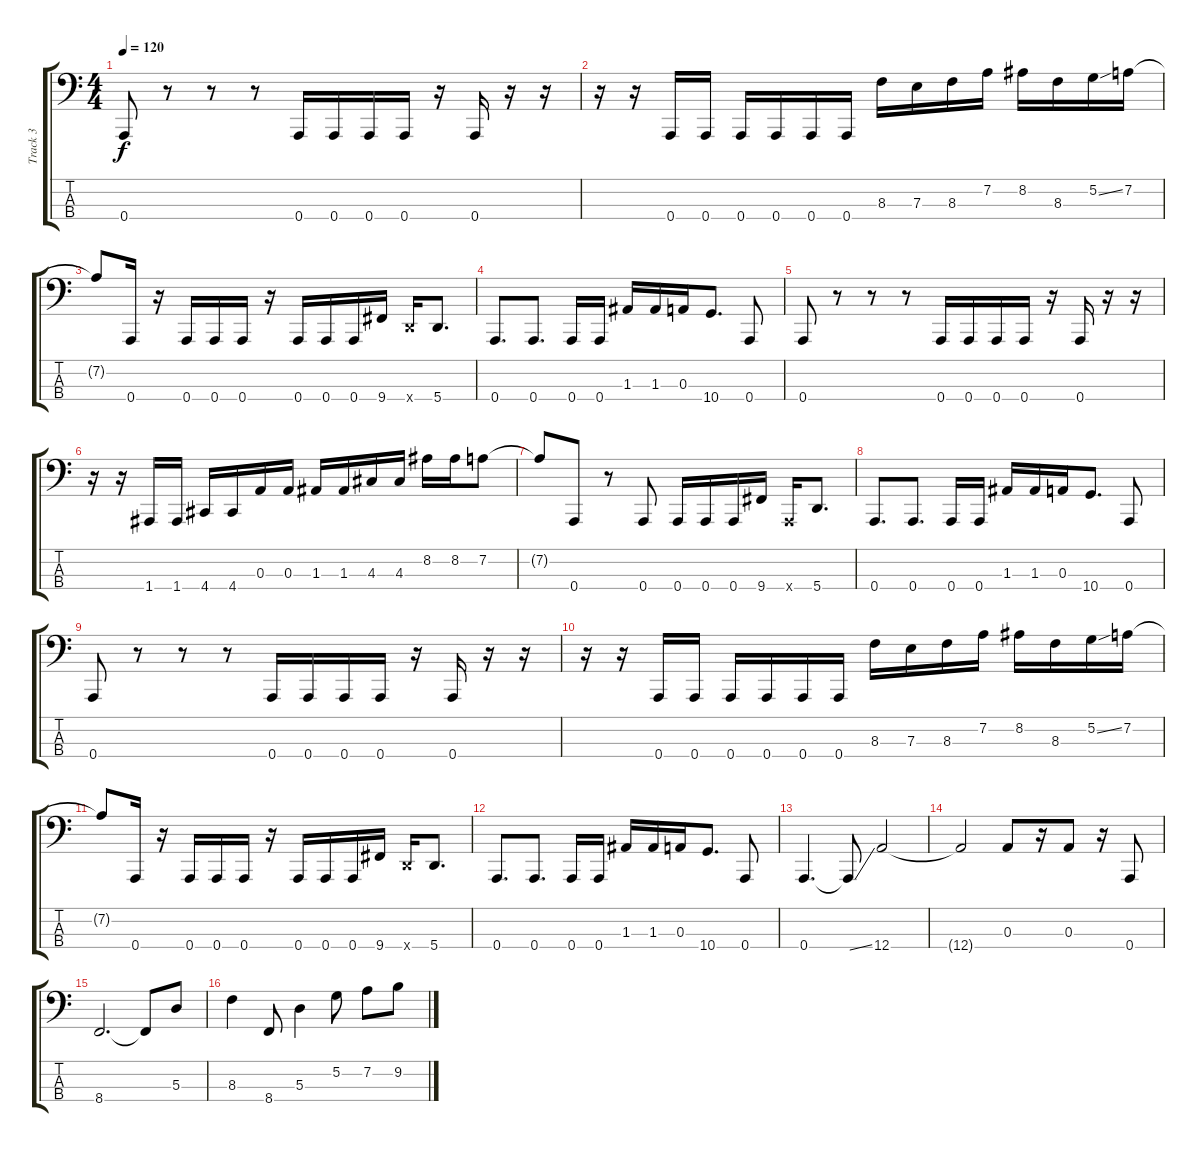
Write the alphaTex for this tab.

\track ("Track 3" "Track 3") {instrument electricbassfinger}
\staff {score tabs}
\tuning (G2 D2 A1 A0) {hide}
\ts (4 4)
\tempo 120
\clef f4
\ks c
0.4.8{dy f} r.8 r.8 r.8 0.4.16 0.4.16 0.4.16 0.4.16 r.16 0.4.16 r.16 r.16 |
r.16 r.16 0.4.16 0.4.16 0.4.16 0.4.16 0.4.16 0.4.16 8.3.16 7.3.16 8.3.16 7.2.16 8.2.16 8.3.16 5.2{ss}.16 7.2.16 |
7.2{t}.8 0.4.16 r.16 0.4.16 0.4.16 0.4.16 r.16 0.4.16 0.4.16 0.4.16 9.4.16 5.4{x}.16 5.4.8{d} |
0.4.8{d} 0.4.8{d} 0.4.16 0.4.16 1.3.16 1.3.16 0.3.16 10.4.8{d} 0.4.8 |
0.4.8 r.8 r.8 r.8 0.4.16 0.4.16 0.4.16 0.4.16 r.16 0.4.16 r.16 r.16 |
r.16 r.16 1.4.16 1.4.16 4.4.16 4.4.16 0.3.16 0.3.16 1.3.16 1.3.16 4.3.16 4.3.16 8.2.16 8.2.16 7.2.8 |
7.2{t}.8 0.4.8 r.8 0.4.8 0.4.16 0.4.16 0.4.16 9.4.16 0.4{x}.16 5.4.8{d} |
0.4.8{d} 0.4.8{d} 0.4.16 0.4.16 1.3.16 1.3.16 0.3.16 10.4.8{d} 0.4.8 |
0.4.8 r.8 r.8 r.8 0.4.16 0.4.16 0.4.16 0.4.16 r.16 0.4.16 r.16 r.16 |
r.16 r.16 0.4.16 0.4.16 0.4.16 0.4.16 0.4.16 0.4.16 8.3.16 7.3.16 8.3.16 7.2.16 8.2.16 8.3.16 5.2{ss}.16 7.2.16 |
7.2{t}.8 0.4.16 r.16 0.4.16 0.4.16 0.4.16 r.16 0.4.16 0.4.16 0.4.16 9.4.16 5.4{x}.16 5.4.8{d} |
0.4.8{d} 0.4.8{d} 0.4.16 0.4.16 1.3.16 1.3.16 0.3.16 10.4.8{d} 0.4.8 |
0.4.4{d} 0.4{ss t}.8 12.4.2 |
12.4{t}.2 0.3.8 r.16 0.3.8 r.16 0.4.8 |
8.4.2{d} 8.4{t}.8 5.3.8 |
8.3.4 8.4.8 5.3.4 5.2.8 7.2.8 9.2.8
